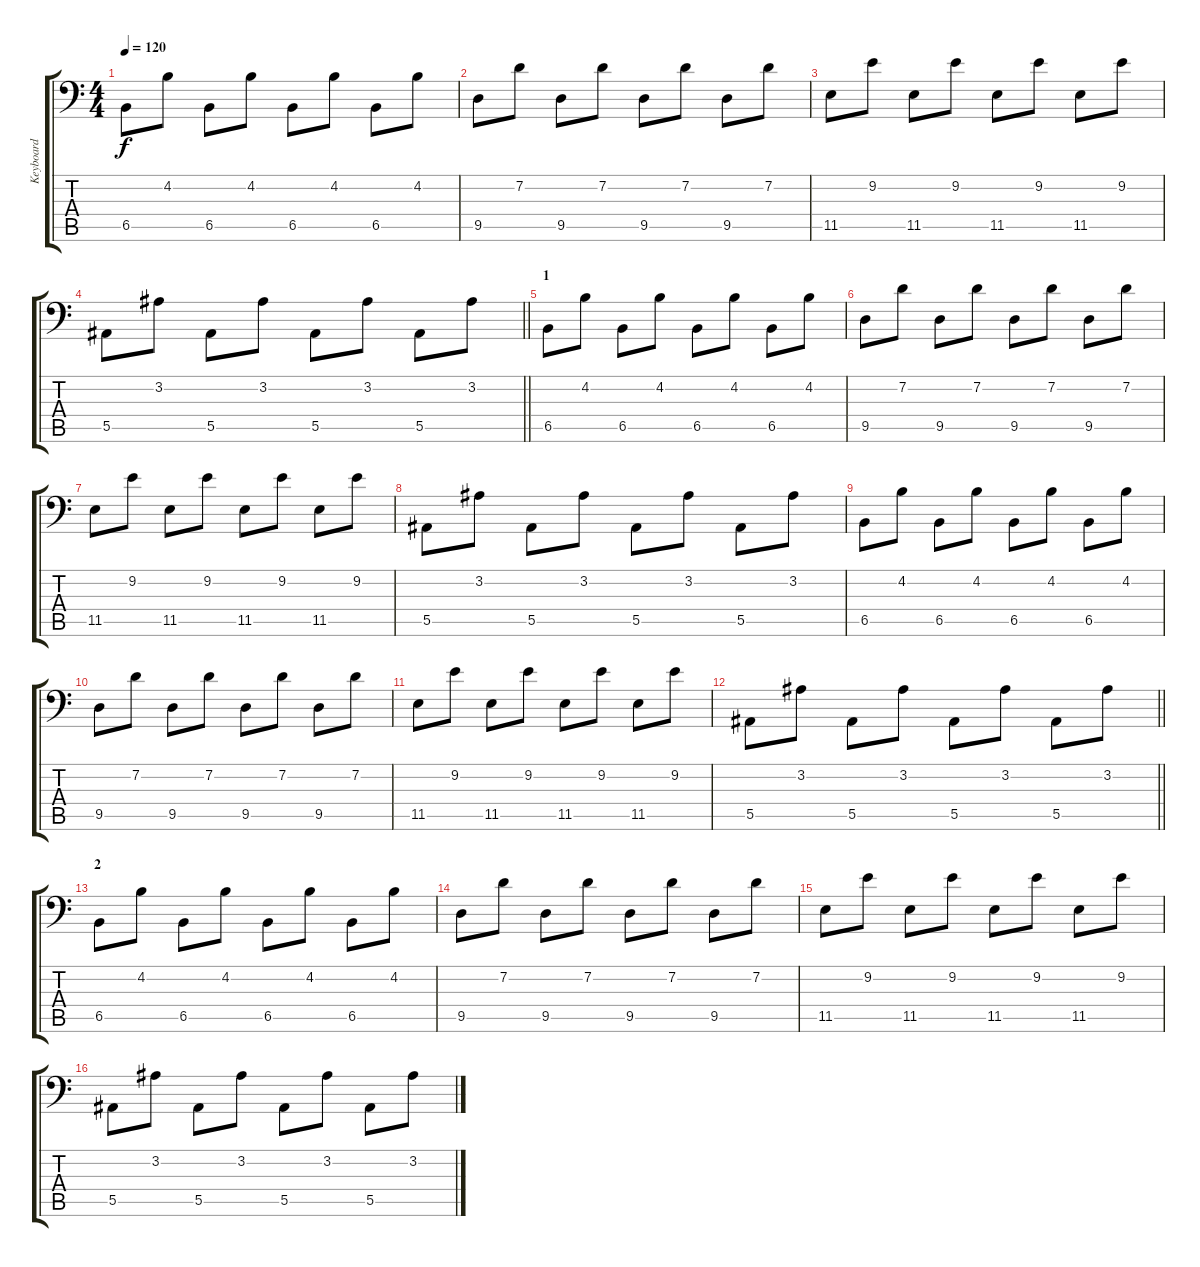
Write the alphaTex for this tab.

\track ("Keyboard" "Keyboard") {instrument synthbrass1}
\staff {score tabs}
\tuning (C4 G3 Eb3 Bb2 F2 Bb1) {hide}
\ts (4 4)
\tempo 120
\clef f4
\ks c
6.5.8{dy f} 4.2.8 6.5.8 4.2.8 6.5.8 4.2.8 6.5.8 4.2.8 |
9.5.8 7.2.8 9.5.8 7.2.8 9.5.8 7.2.8 9.5.8 7.2.8 |
11.5.8 9.2.8 11.5.8 9.2.8 11.5.8 9.2.8 11.5.8 9.2.8 |
\barLineRight lightlight
5.5.8 3.2.8 5.5.8 3.2.8 5.5.8 3.2.8 5.5.8 3.2.8 |
\section ("" "1")
6.5.8 4.2.8 6.5.8 4.2.8 6.5.8 4.2.8 6.5.8 4.2.8 |
9.5.8 7.2.8 9.5.8 7.2.8 9.5.8 7.2.8 9.5.8 7.2.8 |
11.5.8 9.2.8 11.5.8 9.2.8 11.5.8 9.2.8 11.5.8 9.2.8 |
5.5.8 3.2.8 5.5.8 3.2.8 5.5.8 3.2.8 5.5.8 3.2.8 |
6.5.8 4.2.8 6.5.8 4.2.8 6.5.8 4.2.8 6.5.8 4.2.8 |
9.5.8 7.2.8 9.5.8 7.2.8 9.5.8 7.2.8 9.5.8 7.2.8 |
11.5.8 9.2.8 11.5.8 9.2.8 11.5.8 9.2.8 11.5.8 9.2.8 |
\barLineRight lightlight
5.5.8 3.2.8 5.5.8 3.2.8 5.5.8 3.2.8 5.5.8 3.2.8 |
\section ("" "2")
6.5.8 4.2.8 6.5.8 4.2.8 6.5.8 4.2.8 6.5.8 4.2.8 |
9.5.8 7.2.8 9.5.8 7.2.8 9.5.8 7.2.8 9.5.8 7.2.8 |
11.5.8 9.2.8 11.5.8 9.2.8 11.5.8 9.2.8 11.5.8 9.2.8 |
5.5.8 3.2.8 5.5.8 3.2.8 5.5.8 3.2.8 5.5.8 3.2.8
